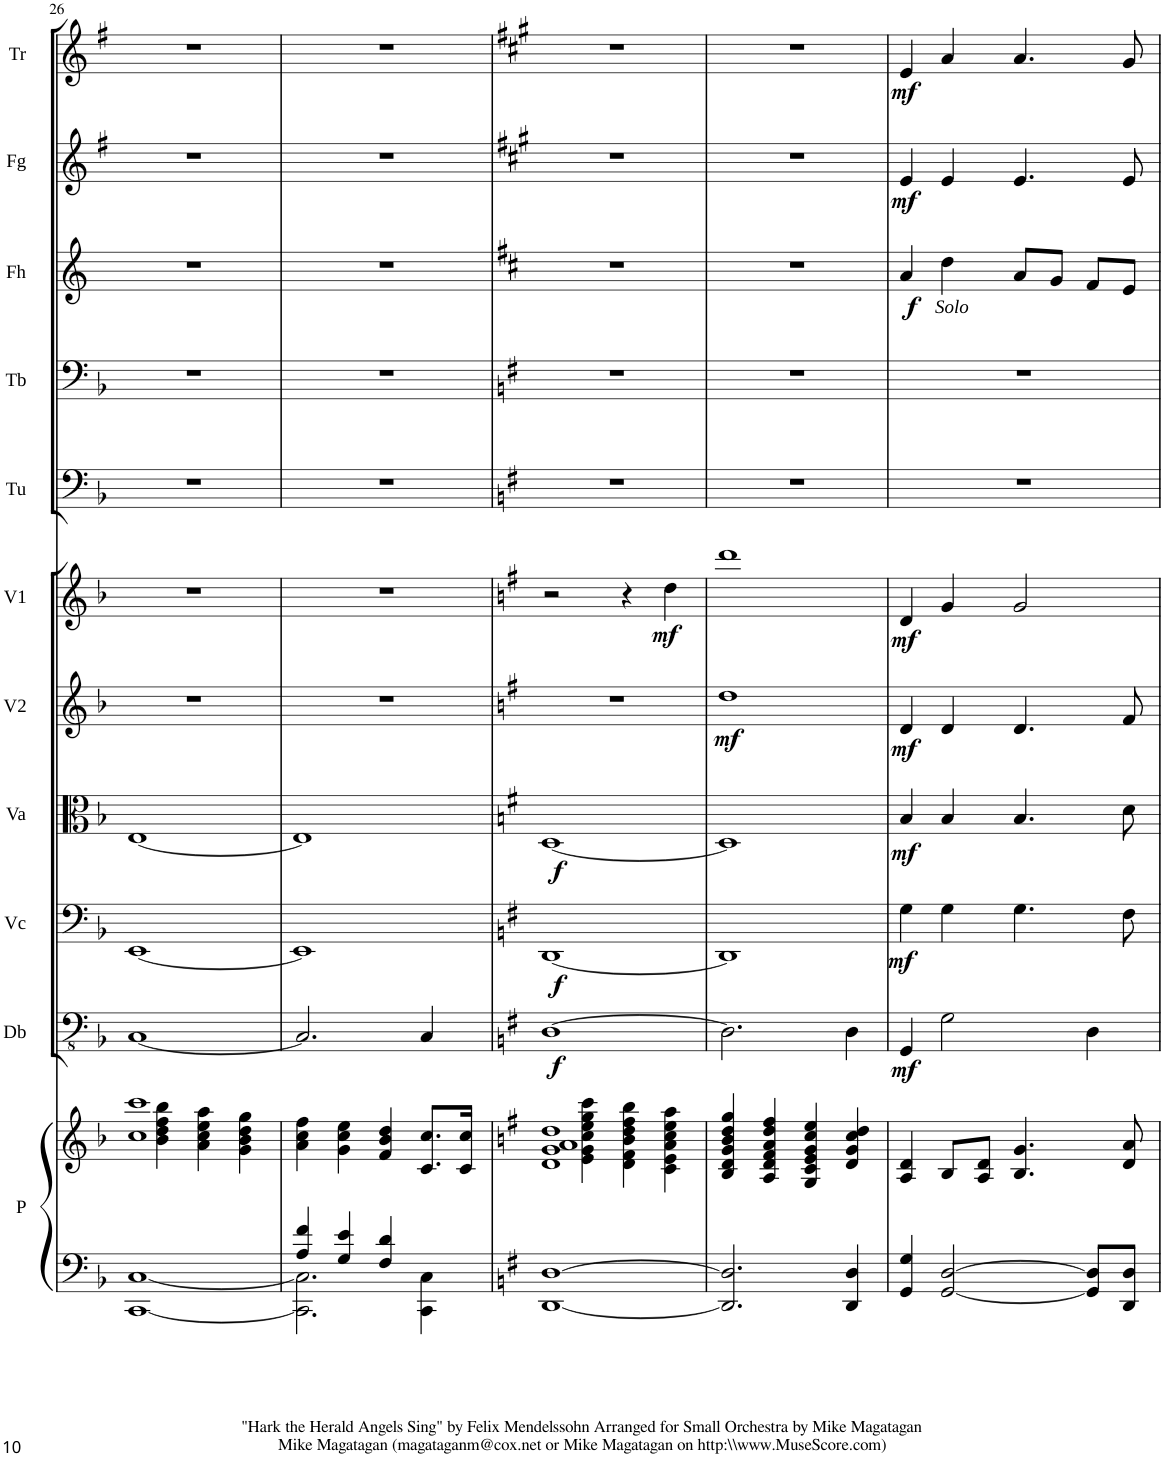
**kern	**kern	**kern	**dynam	**kern	**dynam	**kern	**dynam	**kern	**dynam	**kern	**dynam	**kern	**kern	**kern	**dynam	**kern	**dynam	**kern	**dynam
*part11	*part11	*part10	*part10	*part9	*part9	*part8	*part8	*part7	*part7	*part6	*part6	*part5	*part4	*part3	*part3	*part2	*part2	*part1	*part1
*staff12	*staff11	*staff10	*staff10	*staff9	*staff9	*staff8	*staff8	*staff7	*staff7	*staff6	*staff6	*staff5	*staff4	*staff3	*staff3	*staff2	*staff2	*staff1	*staff1
*I"Piano	*	*I"Bass	*	*I"Cello	*	*I"Viola	*	*I"Violin 2	*	*I"Violin 1	*	*I"F Tuba	*I"Trombone	*I"French Horn	*	*I"Flugelhorn	*	*I"Bb Trumpet	*
*I'P	*	*	*	*	*	*I'Va	*	*I'V2	*	*I'V1	*	*I'Tu	*I'Tb	*I'Fh	*	*I'Fg	*	*I'Tr	*
!!LO:PB:g=z
*clefF4	*clefG2	*clefFv4	*	*clefF4	*	*clefC3	*	*clefG2	*	*clefG2	*	*clefF4	*clefF4	*clefG2	*	*clefG2	*	*clefG2	*
*	*	*	*	*	*	*	*	*	*	*	*	*	*	*Trd4c7	*	*Trd1c2	*	*Trd1c2	*
*k[b-]	*k[b-]	*k[b-]	*	*k[b-]	*	*k[b-]	*	*k[b-]	*	*k[b-]	*	*k[b-]	*k[b-]	*k[]	*	*k[f#]	*	*k[f#]	*
*M4/4	*M4/4	*M4/4	*	*M4/4	*	*M4/4	*	*M4/4	*	*M4/4	*	*M4/4	*M4/4	*M4/4	*	*M4/4	*	*M4/4	*
*met(c)	*met(c)	*met(c)	*	*met(c)	*	*met(c)	*	*met(c)	*	*met(c)	*	*met(c)	*met(c)	*met(c)	*	*met(c)	*	*met(c)	*
=26	=26	=26	=26	=26	=26	=26	=26	=26	=26	=26	=26	=26	=26	=26	=26	=26	=26	=26	=26
*^	*^	*	*	*	*	*	*	*	*	*	*	*	*	*	*	*	*	*	*
1ryy	[1CC [1C	1cc 1ccc	4ryy	[1CC	.	[1EE	.	[1E	.	1r	.	1r	.	1r	1r	1r	.	1r	.	1r	.
.	.	.	4b-\ 4dd\ 4ff\ 4bb-\	.	.	.	.	.	.	.	.	.	.	.	.	.	.	.	.	.	.
.	.	.	4a\ 4cc\ 4ee\ 4aa\	.	.	.	.	.	.	.	.	.	.	.	.	.	.	.	.	.	.
.	.	.	4g\ 4b-\ 4dd\ 4gg\	.	.	.	.	.	.	.	.	.	.	.	.	.	.	.	.	.	.
*	*	*v	*v	*	*	*	*	*	*	*	*	*	*	*	*	*	*	*	*	*	*
=27	=27	=27	=27	=27	=27	=27	=27	=27	=27	=27	=27	=27	=27	=27	=27	=27	=27	=27	=27	=27
4A/ 4f/	2.CC\] 2.C\]	4a\ 4cc\ 4ff\	2.CC/]	.	1EE]	.	1E]	.	1r	.	1r	.	1r	1r	1r	.	1r	.	1r	.
4G/ 4e/	.	4g\ 4cc\ 4ee\	.	.	.	.	.	.	.	.	.	.	.	.	.	.	.	.	.	.
4F/ 4d/	.	4f/ 4b-/ 4dd/	.	.	.	.	.	.	.	.	.	.	.	.	.	.	.	.	.	.
4ryy	4CC\ 4C\	8.c/ 8.cc/L	4CC/	.	.	.	.	.	.	.	.	.	.	.	.	.	.	.	.	.
.	.	16c/ 16cc/Jk	.	.	.	.	.	.	.	.	.	.	.	.	.	.	.	.	.	.
*v	*v	*	*	*	*	*	*	*	*	*	*	*	*	*	*	*	*	*	*	*
=28	=28	=28	=28	=28	=28	=28	=28	=28	=28	=28	=28	=28	=28	=28	=28	=28	=28	=28	=28
*k[f#]	*k[f#]	*k[f#]	*	*k[f#]	*	*k[f#]	*	*k[f#]	*	*k[f#]	*	*k[f#]	*k[f#]	*k[f#c#]	*	*k[f#c#g#]	*	*k[f#c#g#]	*
*	*^	*	*	*	*	*	*	*	*	*	*	*	*	*	*	*	*	*	*
!	!	!	!	!LO:DY:b	!	!LO:DY:b	!	!LO:DY:b	!	!	!	!	!	!	!	!	!	!	!	!
[1DD [1D	1d 1g 1a 1dd	4ryy	[1DD	f	[1DD	f	[1D	f	1r	.	2r	.	1r	1r	1r	.	1r	.	1r	.
.	.	4e\ 4g\ 4cc\ 4ee\ 4gg\ 4ccc\	.	.	.	.	.	.	.	.	.	.	.	.	.	.	.	.	.	.
.	.	4d\ 4f#\ 4b\ 4dd\ 4ff#\ 4bb\	.	.	.	.	.	.	.	.	4r	.	.	.	.	.	.	.	.	.
!	!	!	!	!	!	!	!	!	!	!	!	!LO:DY:b	!	!	!	!	!	!	!	!
.	.	4c\ 4e\ 4a\ 4cc\ 4ee\ 4aa\	.	.	.	.	.	.	.	.	4dd\	mf	.	.	.	.	.	.	.	.
=29	=29	=29	=29	=29	=29	=29	=29	=29	=29	=29	=29	=29	=29	=29	=29	=29	=29	=29	=29	=29
!	!	!	!	!	!	!	!	!	!	!LO:DY:b	!	!	!	!	!	!	!	!	!	!
*	*v	*v	*	*	*	*	*	*	*	*	*	*	*	*	*	*	*	*	*	*
2.DD/] 2.D/]	4B/ 4d/ 4g/ 4b/ 4dd/ 4gg/	2.DD\]	.	1DD]	.	1D]	.	1dd	mf	1ddd	.	1r	1r	1r	.	1r	.	1r	.
.	4A/ 4d/ 4f#/ 4a/ 4dd/ 4ff#/	.	.	.	.	.	.	.	.	.	.	.	.	.	.	.	.	.	.
.	4G/ 4c/ 4e/ 4g/ 4cc/ 4ee/	.	.	.	.	.	.	.	.	.	.	.	.	.	.	.	.	.	.
4DD/ 4D/	4d/ 4g/ 4cc/ 4dd/	4DD\	.	.	.	.	.	.	.	.	.	.	.	.	.	.	.	.	.
=30	=30	=30	=30	=30	=30	=30	=30	=30	=30	=30	=30	=30	=30	=30	=30	=30	=30	=30	=30
*	*	*	*	*	*	*	*	*	*	*^	*	*	*	*	*	*	*	*	*
!	!	!	!LO:DY:b	!	!LO:DY:b	!	!LO:DY:b	!	!LO:DY:b	!	!	!LO:DY:b	!	!	!	!LO:DY:b	!	!LO:DY:b	!	!LO:DY:b
4GG/ 4G/	4A/ 4d/	4GGG/	mf	4G\	mf	4B/	mf	4d/	mf	4d/	2..ryy	mf	1r	1r	4a/	f	4e/	mf	4e/	mf
!	!	!	!	!	!	!	!	!	!	!	!	!	!	!	!LO:TX:b:i:t=Solo	!	!	!	!	!
[2GG/ [2D/	8B/L	2GG\	.	4G\	.	4B/	.	4d/	.	4g/	.	.	.	.	4dd\	.	4e/	.	4a/	.
.	8A/ 8d/J	.	.	.	.	.	.	.	.	.	.	.	.	.	.	.	.	.	.	.
.	4.B/ 4.g/	.	.	4.G\	.	4.B/	.	4.d/	.	2g/	.	.	.	.	8a/L	.	4.e/	.	4.a/	.
.	.	.	.	.	.	.	.	.	.	.	.	.	.	.	8g/J	.	.	.	.	.
8GG/] 8D/]L	.	4DD\	.	.	.	.	.	.	.	.	.	.	.	.	8f#/L	.	.	.	.	.
8DD/ 8D/J	8d/ 8a/	.	.	8F#\	.	8d\	.	8f#/	.	.	8ryy	.	.	.	8e/J	.	8e/	.	8g#/	.
*	*	*	*	*	*	*	*	*	*	*v	*v	*	*	*	*	*	*	*	*	*
=	=	=	=	=	=	=	=	=	=	=	=	=	=	=	=	=	=	=	=
*-	*-	*-	*-	*-	*-	*-	*-	*-	*-	*-	*-	*-	*-	*-	*-	*-	*-	*-	*-
